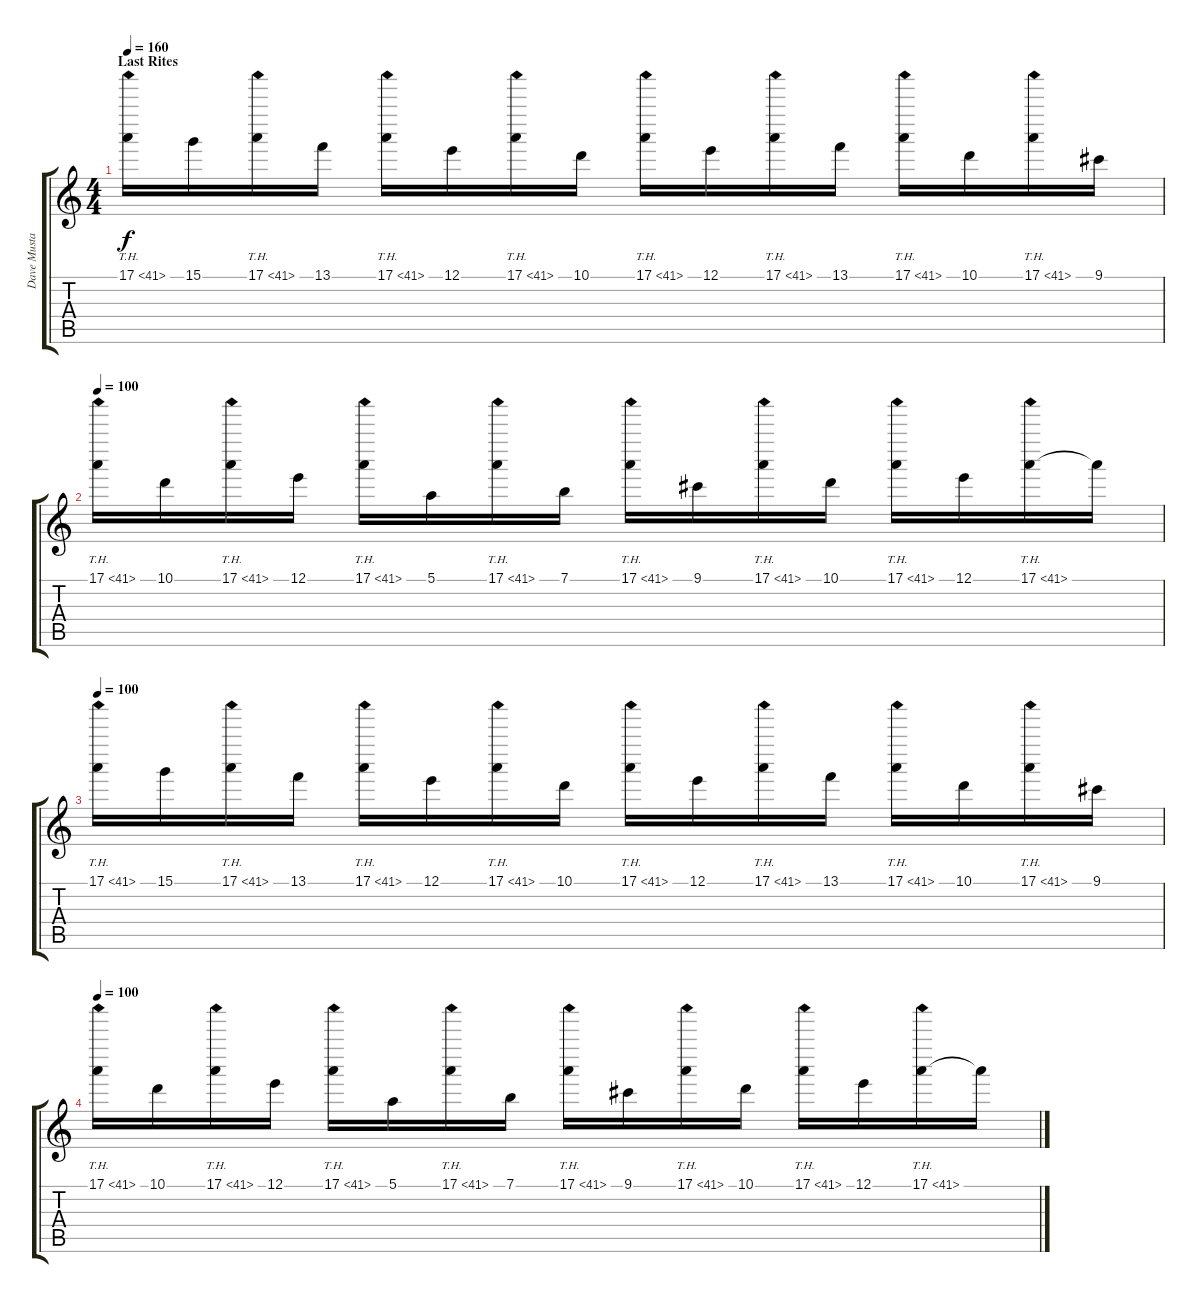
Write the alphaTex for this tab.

\track ("Dave Mustaine" "Dave Musta") {instrument distortionguitar}
\staff {score tabs}
\tuning (E4 B3 G3 D3 A2 E2) {hide}
\ts (4 4)
\section ("" "Last Rites")
\tempo 160
\tempo 100
\tempo 160
\clef g2
\ks c
17.1{th 24}.16{dy f instrument electricguitarclean} 15.1.16 17.1{th 24}.16 13.1.16 17.1{th 24}.16 12.1.16 17.1{th 24}.16 10.1.16 17.1{th 24}.16 12.1.16 17.1{th 24}.16 13.1.16 17.1{th 24}.16 10.1.16 17.1{th 24}.16 9.1.16 |
\tempo 100
17.1{th 24}.16 10.1.16 17.1{th 24}.16 12.1.16 17.1{th 24}.16 5.1.16 17.1{th 24}.16 7.1.16 17.1{th 24}.16 9.1.16 17.1{th 24}.16 10.1.16 17.1{th 24}.16 12.1.16 17.1{th 24}.16 17.1{t}.16 |
\tempo 100
17.1{th 24}.16 15.1.16 17.1{th 24}.16 13.1.16 17.1{th 24}.16 12.1.16 17.1{th 24}.16 10.1.16 17.1{th 24}.16 12.1.16 17.1{th 24}.16 13.1.16 17.1{th 24}.16 10.1.16 17.1{th 24}.16 9.1.16 |
\tempo 100
17.1{th 24}.16 10.1.16 17.1{th 24}.16 12.1.16 17.1{th 24}.16 5.1.16 17.1{th 24}.16 7.1.16 17.1{th 24}.16 9.1.16 17.1{th 24}.16 10.1.16 17.1{th 24}.16 12.1.16 17.1{th 24}.16 17.1{t}.16
